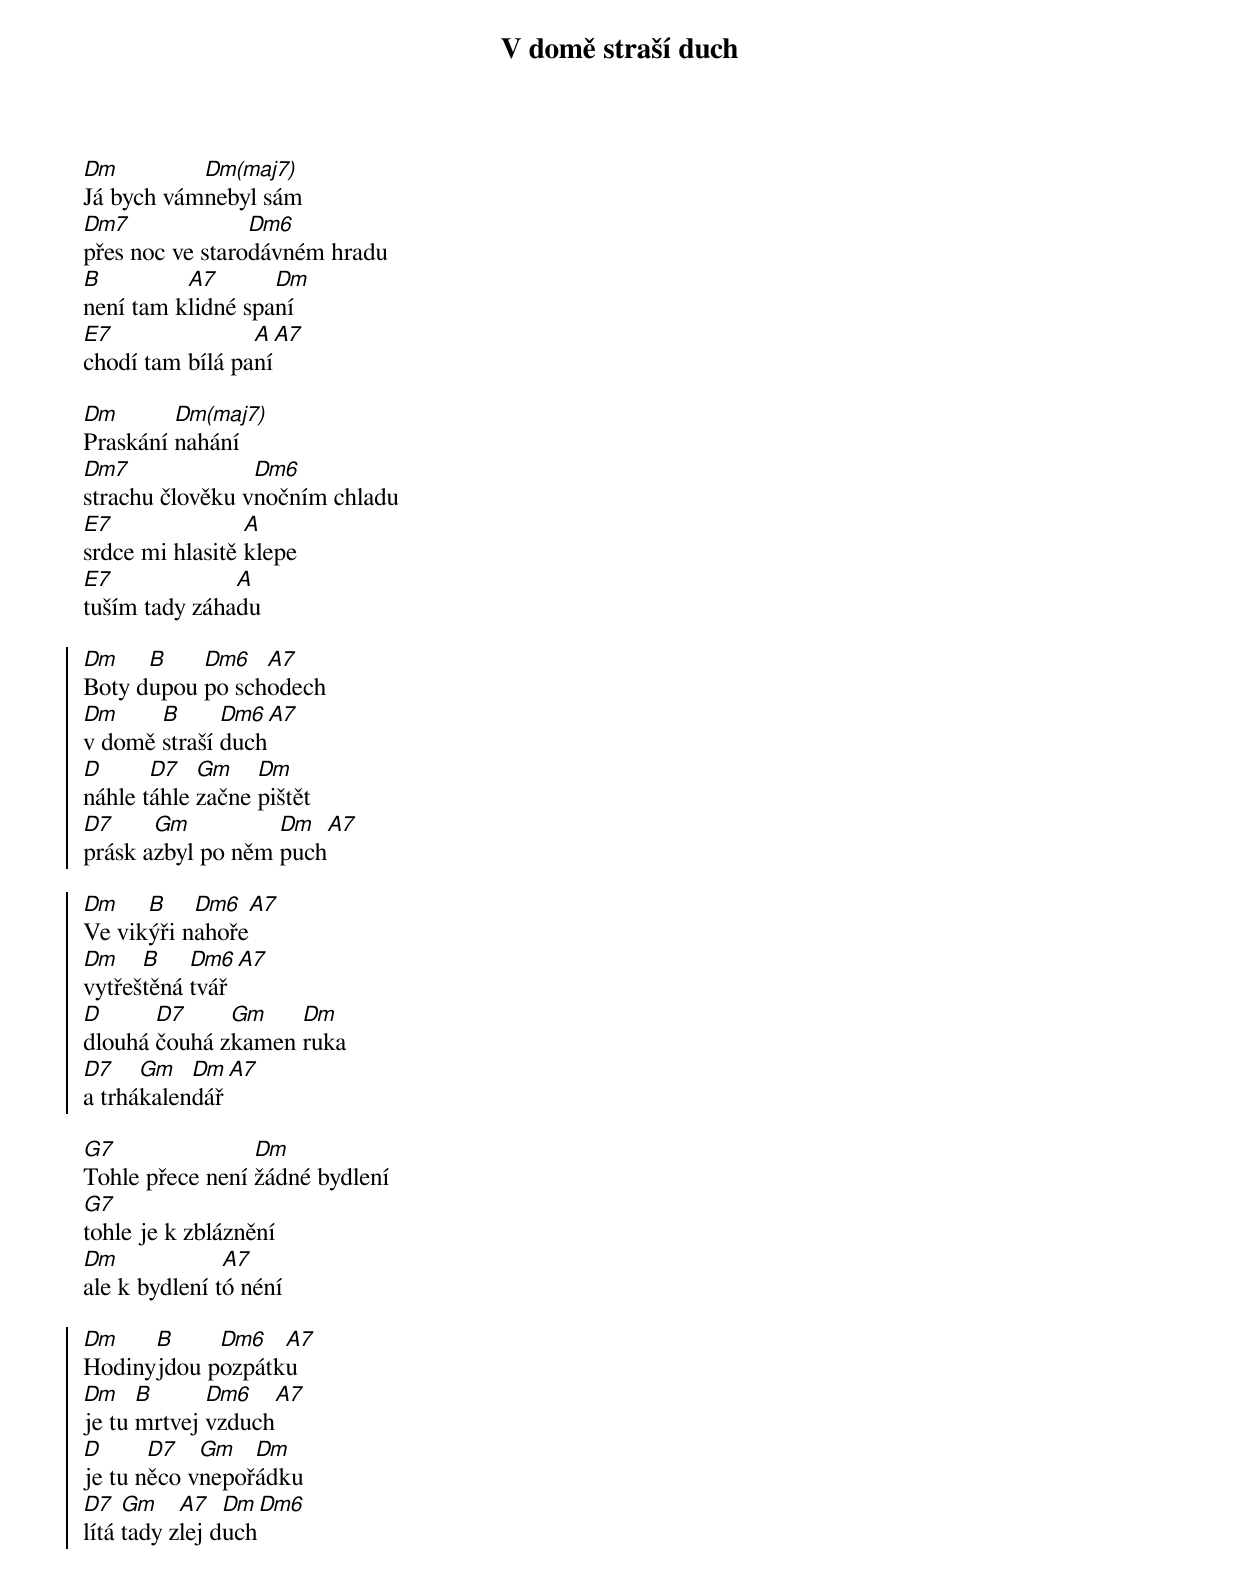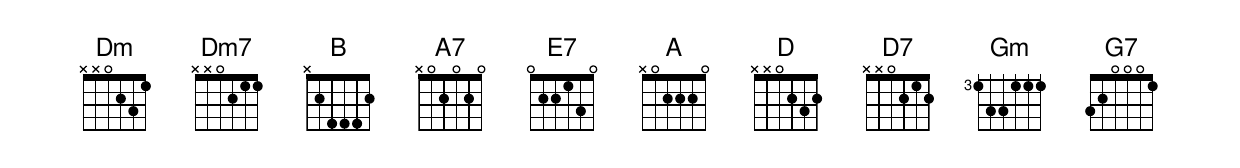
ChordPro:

{title: V domě straší duch}
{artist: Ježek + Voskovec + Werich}
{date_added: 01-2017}
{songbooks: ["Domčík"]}
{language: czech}
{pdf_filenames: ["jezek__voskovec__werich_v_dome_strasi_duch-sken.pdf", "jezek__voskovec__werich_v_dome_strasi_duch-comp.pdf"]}
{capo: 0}
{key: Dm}
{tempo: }
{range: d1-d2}
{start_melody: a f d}

{start_of_verse}
[Dm]Já bych vám[Dm(maj7)]nebyl sám
[Dm7]přes noc ve staro[Dm6]dávném hradu
[B]není tam k[A7]lidné spa[Dm]ní
[E7]chodí tam bílá pa[A]ní[A7]
{end_of_verse}

{start_of_verse}
[Dm]Praskání [Dm(maj7)]nahání
[Dm7]strachu člověku v[Dm6]nočním chladu
[E7]srdce mi hlasitě [A]klepe
[E7]tuším tady záha[A]du
{end_of_verse}

{start_of_chorus}
[Dm]Boty d[B]upou [Dm6]po sch[A7]odech
[Dm]v domě [B]straší [Dm6]duch[A7]
[D]náhle t[D7]áhle [Gm]začne [Dm]pištět
[D7]prásk a[Gm]zbyl po něm [Dm]puch[A7]
{end_of_chorus}

{start_of_chorus}
[Dm]Ve vik[B]ýři n[Dm6]ahoře[A7]
[Dm]vytřeš[B]těná [Dm6]tvář[A7]
[D]dlouhá [D7]čouhá z[Gm]kamen [Dm]ruka
[D7]a trhá[Gm]kalen[Dm]dář[A7]
{end_of_chorus}

{start_of_bridge}
[G7]Tohle přece není [Dm]žádné bydlení
[G7]tohle je k zbláznění
[Dm]ale k bydlení t[A7]ó néní
{end_of_bridge}

{start_of_chorus}
[Dm]Hodiny[B]jdou p[Dm6]ozpátk[A7]u
[Dm]je tu [B]mrtvej [Dm6]vzduch[A7]
[D]je tu n[D7]ěco v[Gm]nepoř[Dm]ádku
[D7]lítá [Gm]tady z[A7]lej d[Dm]uch[Dm6]
{end_of_chorus}
